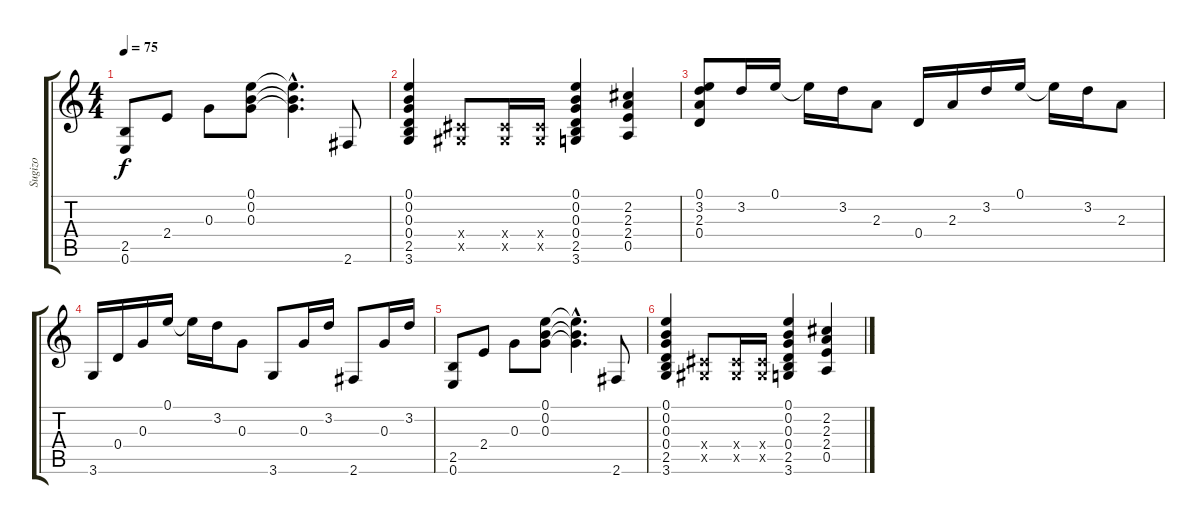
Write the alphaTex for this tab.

\track ("Sugizo" "Sugizo") {instrument distortionguitar}
\staff {score tabs}
\tuning (E4 B3 G3 D3 A2 E2) {hide}
\ts (4 4)
\tempo 75
\clef g2
\ks c
(2.5 0.6).8{dy f} 2.4.8 0.3.8 (0.1 0.2 0.3).8 (0.1{hac t} 0.2{hac t} 0.3{hac t}).4{d} 2.6.8 |
(0.1 0.2 0.3 0.4 2.5 3.6).4 (-1.4{x} -1.5{x}).8 (-1.4{x} -1.5{x}).16 (-1.4{x} -1.5{x}).16 (0.1 0.2 0.3 0.4 2.5 3.6).4 (2.2 2.3 2.4 0.5).4 |
(0.1 3.2 2.3 0.4).8 3.2.16 0.1.16 0.1{t}.16 3.2.16 2.3.8 0.4.16 2.3.16 3.2.16 0.1.16 0.1{t}.16 3.2.16 2.3.8 |
3.6.16 0.4.16 0.3.16 0.1.16 0.1{t}.16 3.2.16 0.3.8 3.6.8 0.3.16 3.2.16 2.6.8 0.3.16 3.2.16 |
(2.5 0.6).8 2.4.8 0.3.8 (0.1 0.2 0.3).8 (0.1{hac t} 0.2{hac t} 0.3{hac t}).4{d} 2.6.8 |
(0.1 0.2 0.3 0.4 2.5 3.6).4 (-1.4{x} -1.5{x}).8 (-1.4{x} -1.5{x}).16 (-1.4{x} -1.5{x}).16 (0.1 0.2 0.3 0.4 2.5 3.6).4 (2.2 2.3 2.4 0.5).4
